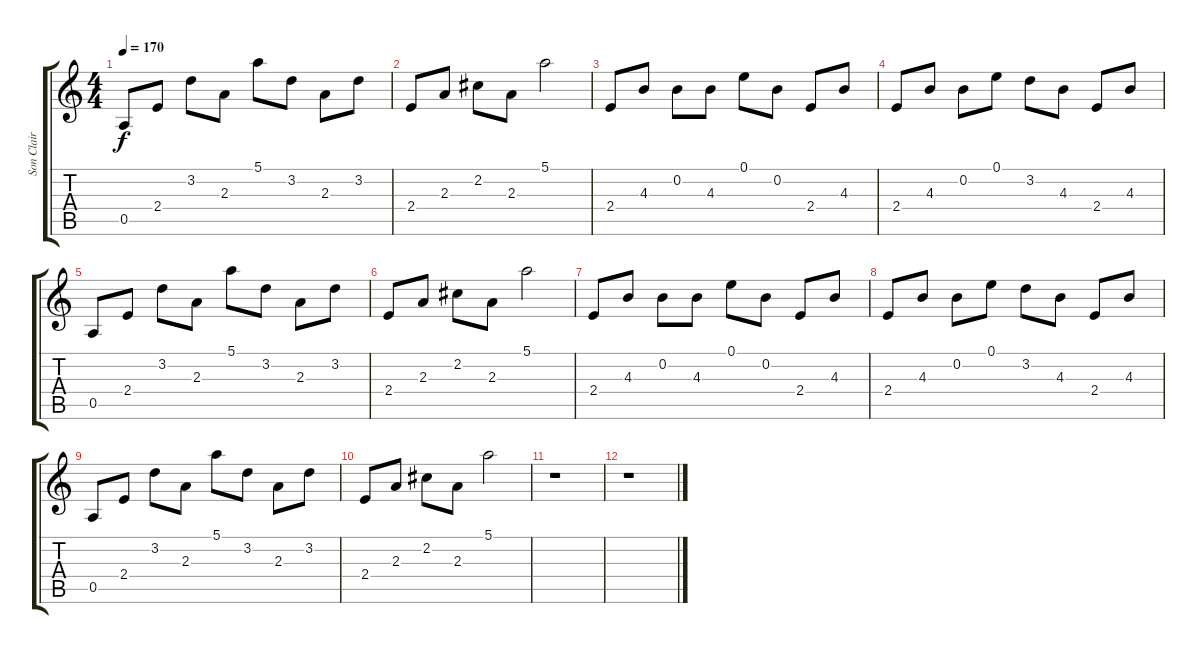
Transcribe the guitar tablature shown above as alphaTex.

\track ("Son Clair" "Son Clair") {instrument electricguitarclean}
\staff {score tabs}
\tuning (E4 B3 G3 D3 A2 E2) {hide}
\ts (4 4)
\tempo 170
\clef g2
\ks c
0.5.8{dy f} 2.4.8 3.2.8 2.3.8 5.1.8 3.2.8 2.3.8 3.2.8 |
2.4.8 2.3.8 2.2.8 2.3.8 5.1.2 |
2.4.8 4.3.8 0.2.8 4.3.8 0.1.8 0.2.8 2.4.8 4.3.8 |
2.4.8 4.3.8 0.2.8 0.1.8 3.2.8 4.3.8 2.4.8 4.3.8 |
0.5.8 2.4.8 3.2.8 2.3.8 5.1.8 3.2.8 2.3.8 3.2.8 |
2.4.8 2.3.8 2.2.8 2.3.8 5.1.2 |
2.4.8 4.3.8 0.2.8 4.3.8 0.1.8 0.2.8 2.4.8 4.3.8 |
2.4.8 4.3.8 0.2.8 0.1.8 3.2.8 4.3.8 2.4.8 4.3.8 |
0.5.8 2.4.8 3.2.8 2.3.8 5.1.8 3.2.8 2.3.8 3.2.8 |
2.4.8 2.3.8 2.2.8 2.3.8 5.1.2 |
r.1 |
r.1
